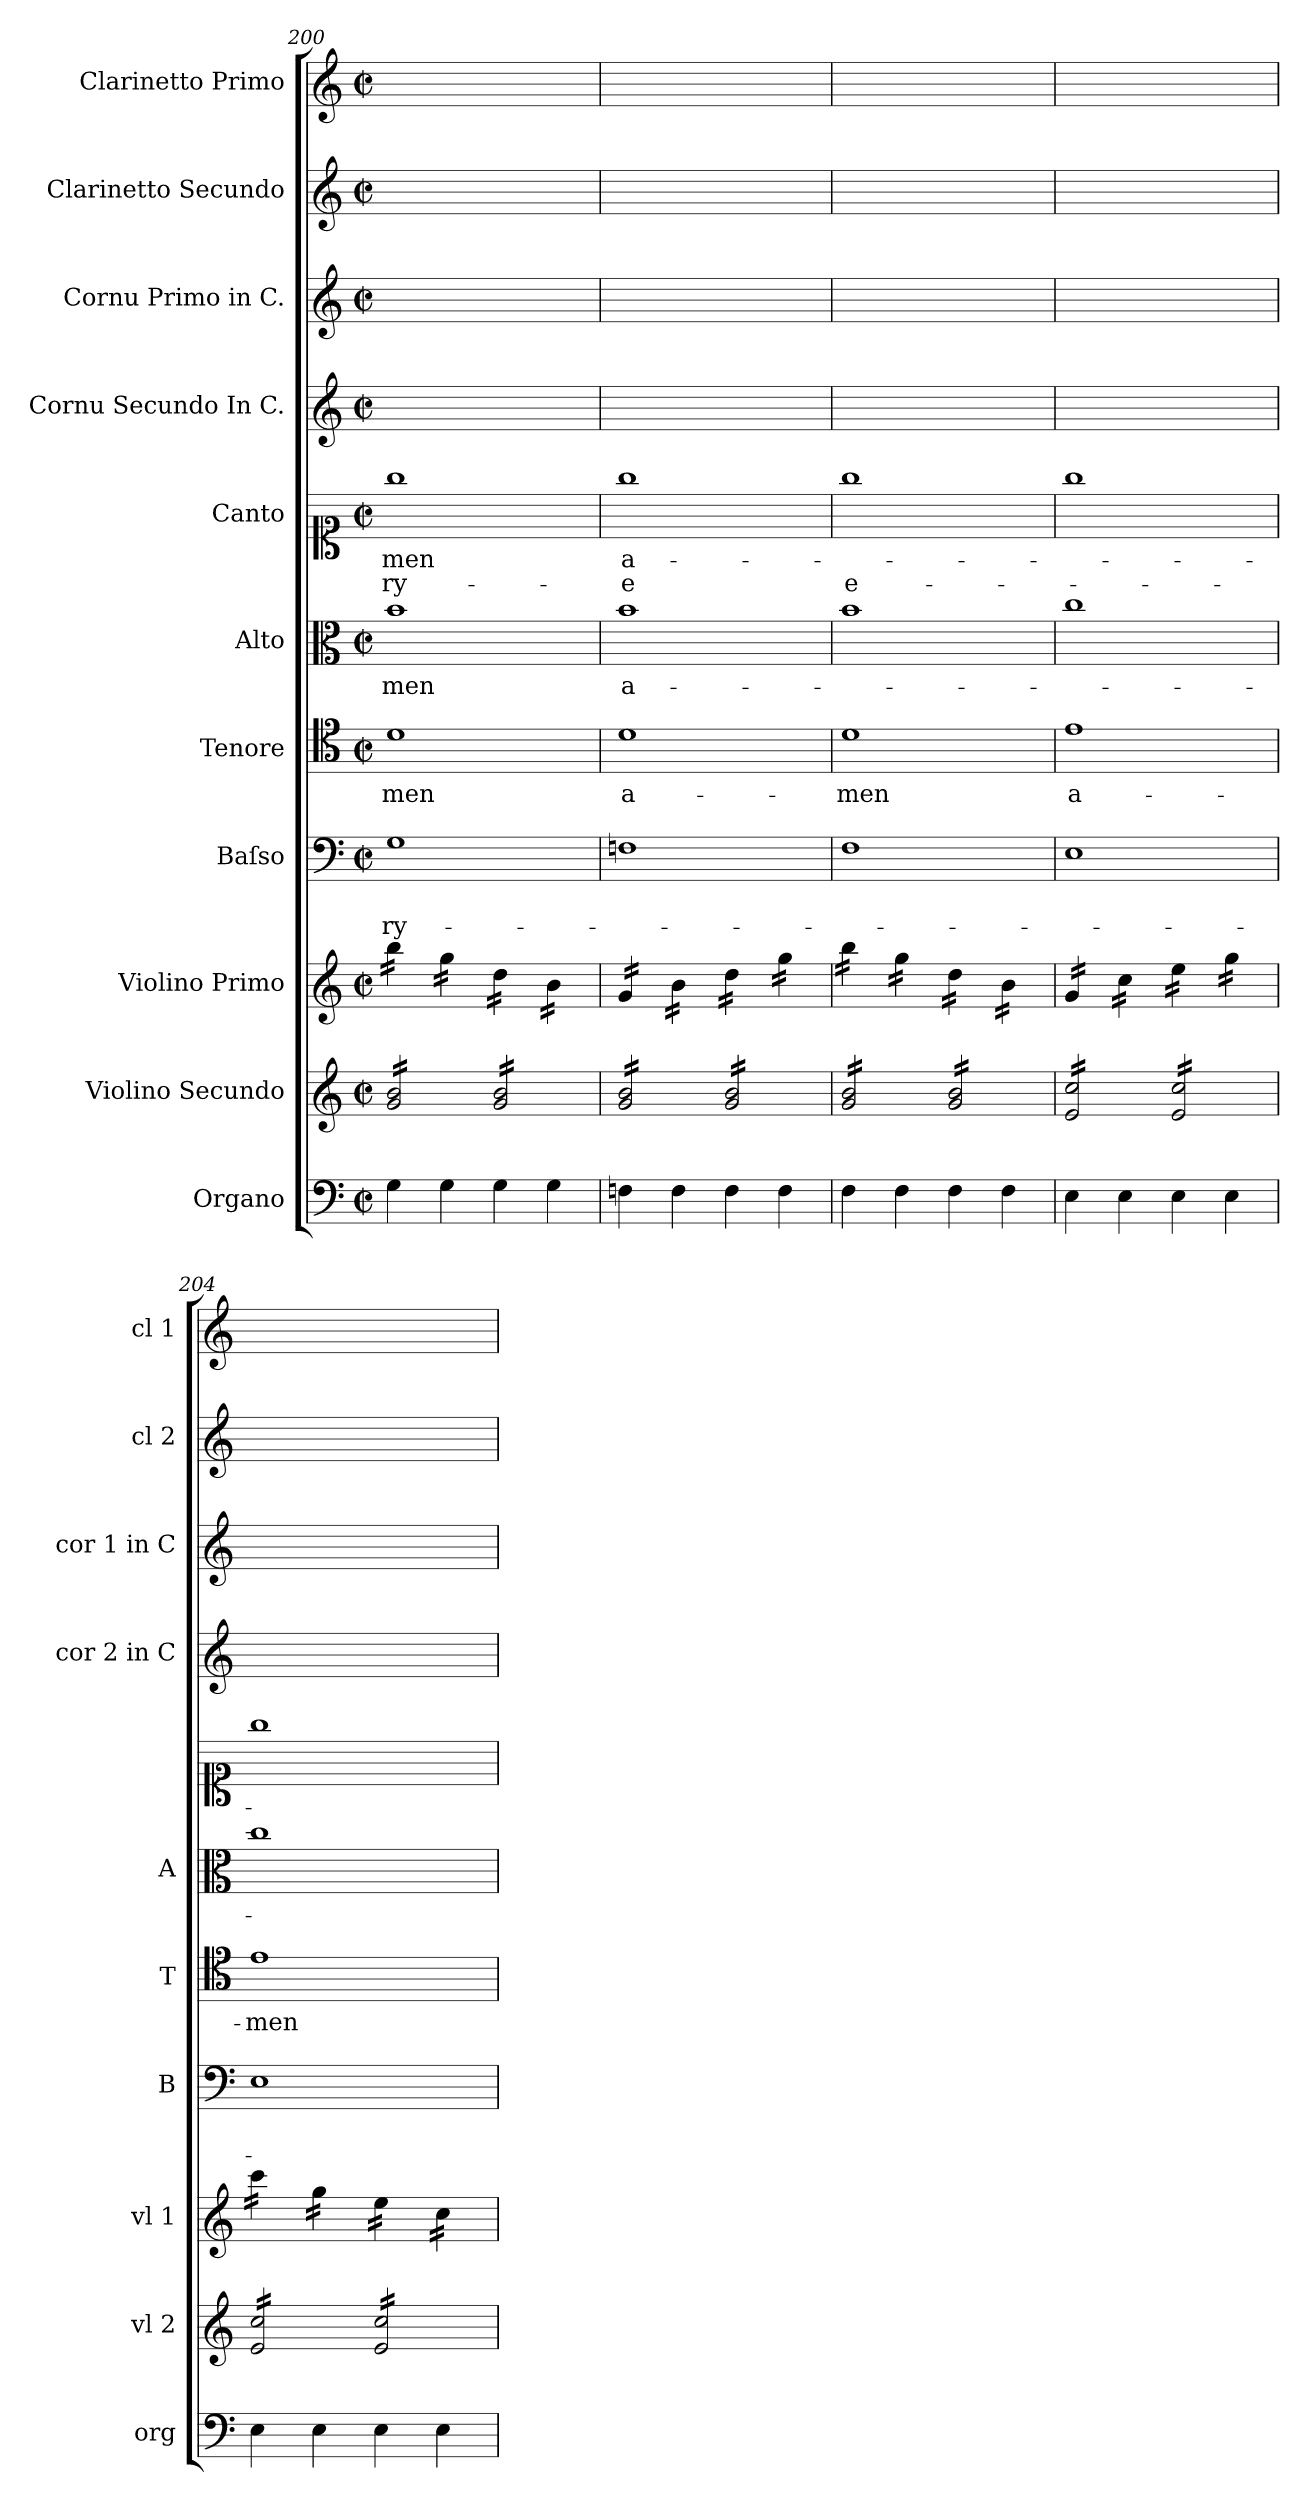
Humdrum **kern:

**kern	**kern	**kern	**kern	**text	**text	**kern	**text	**kern	**text	**kern	**text	**text	**kern	**kern	**kern	**kern
*part11	*part10	*part9	*part8	*part8	*part8	*part7	*part7	*part6	*part6	*part5	*part5	*part5	*part4	*part3	*part2	*part1
*staff11	*staff10	*staff9	*staff8	*staff8	*staff8	*staff7	*staff7	*staff6	*staff6	*staff5	*staff5	*staff5	*staff4	*staff3	*staff2	*staff1
*I"Organo	*I"Violino Secundo	*I"Violino Primo	*I"Baſso	*	*	*I"Tenore	*	*I"Alto	*	*I"Canto	*	*	*I"Cornu Secundo In C.	*I"Cornu Primo in C.	*I"Clarinetto Secundo	*I"Clarinetto Primo
*I'org	*I'vl 2	*I'vl 1	*I'B	*	*	*I'T	*	*I'A	*	*	*	*	*I'cor 2 in C	*I'cor 1 in C	*I'cl 2	*I'cl 1
*clefF4	*clefG2	*clefG2	*clefF4	*	*	*clefC4	*	*clefC3	*	*clefC1	*	*	*clefG2	*clefG2	*clefG2	*clefG2
*	*	*	*	*	*	*	*	*	*	*	*	*	*ITrd8c12	*ITrd8c12	*	*
*k[]	*k[]	*k[]	*k[]	*	*	*k[]	*	*k[]	*	*k[]	*	*	*k[]	*k[]	*k[]	*k[]
*C:	*C:	*C:	*C:	*	*	*C:	*	*C:	*	*C:	*	*	*C:	*C:	*C:	*C:
*M2/2	*M2/2	*M2/2	*M2/2	*	*	*M2/2	*	*M2/2	*	*M2/2	*	*	*M2/2	*M2/2	*M2/2	*M2/2
*met(c|)	*met(c|)	*met(c|)	*met(c|)	*	*	*met(c|)	*	*met(c|)	*	*met(c|)	*	*	*met(c|)	*met(c|)	*met(c|)	*met(c|)
=200	=200	=200	=200	=200	=200	=200	=200	=200	=200	=200	=200	=200	=200	=200	=200	=200
*	*tremolo	*	*	*	*	*	*	*	*	*	*	*	*	*	*	*
*	*	*tremolo	*	*	*	*	*	*	*	*	*	*	*	*	*	*
4G\	16g/ 16b/LL	16bb\LL	1G	.	-ry-	1d	-men	1b	-men	1gg	-men	-ry-	1Gyy	1Gyy	1byy	1ggyy
.	16g/ 16b/	16bb\	.	.	.	.	.	.	.	.	.	.	.	.	.	.
.	16g/ 16b/	16bb\	.	.	.	.	.	.	.	.	.	.	.	.	.	.
.	16g/ 16b/	16bb\JJ	.	.	.	.	.	.	.	.	.	.	.	.	.	.
4G\	16g/ 16b/	16gg\LL	.	.	.	.	.	.	.	.	.	.	.	.	.	.
.	16g/ 16b/	16gg\	.	.	.	.	.	.	.	.	.	.	.	.	.	.
.	16g/ 16b/	16gg\	.	.	.	.	.	.	.	.	.	.	.	.	.	.
.	16g/ 16b/JJ	16gg\JJ	.	.	.	.	.	.	.	.	.	.	.	.	.	.
4G\	16g/ 16b/LL	16dd\LL	.	.	.	.	.	.	.	.	.	.	.	.	.	.
.	16g/ 16b/	16dd\	.	.	.	.	.	.	.	.	.	.	.	.	.	.
.	16g/ 16b/	16dd\	.	.	.	.	.	.	.	.	.	.	.	.	.	.
.	16g/ 16b/	16dd\JJ	.	.	.	.	.	.	.	.	.	.	.	.	.	.
4G\	16g/ 16b/	16b\LL	.	.	.	.	.	.	.	.	.	.	.	.	.	.
.	16g/ 16b/	16b\	.	.	.	.	.	.	.	.	.	.	.	.	.	.
.	16g/ 16b/	16b\	.	.	.	.	.	.	.	.	.	.	.	.	.	.
.	16g/ 16b/JJ	16b\JJ	.	.	.	.	.	.	.	.	.	.	.	.	.	.
=201	=201	=201	=201	=201	=201	=201	=201	=201	=201	=201	=201	=201	=201	=201	=201	=201
!	!	!	!	!	!	!	!LO:LY:i	!	!	!	!	!	!	!	!	!
4Fn\	16g/ 16b/LL	16g/LL	1Fn	.	.	1d	a-	1b	a-	1gg	a-	-e	1Gyy	1Gyy	1byy	1ggyy
.	16g/ 16b/	16g/	.	.	.	.	.	.	.	.	.	.	.	.	.	.
.	16g/ 16b/	16g/	.	.	.	.	.	.	.	.	.	.	.	.	.	.
.	16g/ 16b/	16g/JJ	.	.	.	.	.	.	.	.	.	.	.	.	.	.
4F\	16g/ 16b/	16b\LL	.	.	.	.	.	.	.	.	.	.	.	.	.	.
.	16g/ 16b/	16b\	.	.	.	.	.	.	.	.	.	.	.	.	.	.
.	16g/ 16b/	16b\	.	.	.	.	.	.	.	.	.	.	.	.	.	.
.	16g/ 16b/JJ	16b\JJ	.	.	.	.	.	.	.	.	.	.	.	.	.	.
4F\	16g/ 16b/LL	16dd\LL	.	.	.	.	.	.	.	.	.	.	.	.	.	.
.	16g/ 16b/	16dd\	.	.	.	.	.	.	.	.	.	.	.	.	.	.
.	16g/ 16b/	16dd\	.	.	.	.	.	.	.	.	.	.	.	.	.	.
.	16g/ 16b/	16dd\JJ	.	.	.	.	.	.	.	.	.	.	.	.	.	.
4F\	16g/ 16b/	16gg\LL	.	.	.	.	.	.	.	.	.	.	.	.	.	.
.	16g/ 16b/	16gg\	.	.	.	.	.	.	.	.	.	.	.	.	.	.
.	16g/ 16b/	16gg\	.	.	.	.	.	.	.	.	.	.	.	.	.	.
.	16g/ 16b/JJ	16gg\JJ	.	.	.	.	.	.	.	.	.	.	.	.	.	.
=202	=202	=202	=202	=202	=202	=202	=202	=202	=202	=202	=202	=202	=202	=202	=202	=202
!	!	!	!	!	!	!	!LO:LY:i	!	!	!	!	!	!	!	!	!
4F\	16g/ 16b/LL	16bb\LL	1F	.	.	1d	-men	1b	.	1gg	.	e-	1Gyy	1Gyy	1byy	1ggyy
.	16g/ 16b/	16bb\	.	.	.	.	.	.	.	.	.	.	.	.	.	.
.	16g/ 16b/	16bb\	.	.	.	.	.	.	.	.	.	.	.	.	.	.
.	16g/ 16b/	16bb\JJ	.	.	.	.	.	.	.	.	.	.	.	.	.	.
4F\	16g/ 16b/	16gg\LL	.	.	.	.	.	.	.	.	.	.	.	.	.	.
.	16g/ 16b/	16gg\	.	.	.	.	.	.	.	.	.	.	.	.	.	.
.	16g/ 16b/	16gg\	.	.	.	.	.	.	.	.	.	.	.	.	.	.
.	16g/ 16b/JJ	16gg\JJ	.	.	.	.	.	.	.	.	.	.	.	.	.	.
4F\	16g/ 16b/LL	16dd\LL	.	.	.	.	.	.	.	.	.	.	.	.	.	.
.	16g/ 16b/	16dd\	.	.	.	.	.	.	.	.	.	.	.	.	.	.
.	16g/ 16b/	16dd\	.	.	.	.	.	.	.	.	.	.	.	.	.	.
.	16g/ 16b/	16dd\JJ	.	.	.	.	.	.	.	.	.	.	.	.	.	.
4F\	16g/ 16b/	16b\LL	.	.	.	.	.	.	.	.	.	.	.	.	.	.
.	16g/ 16b/	16b\	.	.	.	.	.	.	.	.	.	.	.	.	.	.
.	16g/ 16b/	16b\	.	.	.	.	.	.	.	.	.	.	.	.	.	.
.	16g/ 16b/JJ	16b\JJ	.	.	.	.	.	.	.	.	.	.	.	.	.	.
=203	=203	=203	=203	=203	=203	=203	=203	=203	=203	=203	=203	=203	=203	=203	=203	=203
!	!	!	!	!	!	!	!LO:LY:i	!	!	!	!	!	!	!	!	!
4E\	16e/ 16cc/LL	16g/LL	1E	.	.	1e	a-	1cc	.	1gg	.	.	1Gyy	1Gyy	1ccyy	1ggyy
.	16e/ 16cc/	16g/	.	.	.	.	.	.	.	.	.	.	.	.	.	.
.	16e/ 16cc/	16g/	.	.	.	.	.	.	.	.	.	.	.	.	.	.
.	16e/ 16cc/	16g/JJ	.	.	.	.	.	.	.	.	.	.	.	.	.	.
4E\	16e/ 16cc/	16cc\LL	.	.	.	.	.	.	.	.	.	.	.	.	.	.
.	16e/ 16cc/	16cc\	.	.	.	.	.	.	.	.	.	.	.	.	.	.
.	16e/ 16cc/	16cc\	.	.	.	.	.	.	.	.	.	.	.	.	.	.
.	16e/ 16cc/JJ	16cc\JJ	.	.	.	.	.	.	.	.	.	.	.	.	.	.
4E\	16e/ 16cc/LL	16ee\LL	.	.	.	.	.	.	.	.	.	.	.	.	.	.
.	16e/ 16cc/	16ee\	.	.	.	.	.	.	.	.	.	.	.	.	.	.
.	16e/ 16cc/	16ee\	.	.	.	.	.	.	.	.	.	.	.	.	.	.
.	16e/ 16cc/	16ee\JJ	.	.	.	.	.	.	.	.	.	.	.	.	.	.
4E\	16e/ 16cc/	16gg\LL	.	.	.	.	.	.	.	.	.	.	.	.	.	.
.	16e/ 16cc/	16gg\	.	.	.	.	.	.	.	.	.	.	.	.	.	.
.	16e/ 16cc/	16gg\	.	.	.	.	.	.	.	.	.	.	.	.	.	.
.	16e/ 16cc/JJ	16gg\JJ	.	.	.	.	.	.	.	.	.	.	.	.	.	.
=204	=204	=204	=204	=204	=204	=204	=204	=204	=204	=204	=204	=204	=204	=204	=204	=204
!	!	!	!	!	!	!	!LO:LY:i	!	!	!	!	!	!	!	!	!
4E\	16e/ 16cc/LL	16ccc\LL	1E	.	.	1e	-men	1cc	.	1gg	.	.	1Gyy	1Gyy	1ccyy	1ggyy
.	16e/ 16cc/	16ccc\	.	.	.	.	.	.	.	.	.	.	.	.	.	.
.	16e/ 16cc/	16ccc\	.	.	.	.	.	.	.	.	.	.	.	.	.	.
.	16e/ 16cc/	16ccc\JJ	.	.	.	.	.	.	.	.	.	.	.	.	.	.
4E\	16e/ 16cc/	16gg\LL	.	.	.	.	.	.	.	.	.	.	.	.	.	.
.	16e/ 16cc/	16gg\	.	.	.	.	.	.	.	.	.	.	.	.	.	.
.	16e/ 16cc/	16gg\	.	.	.	.	.	.	.	.	.	.	.	.	.	.
.	16e/ 16cc/JJ	16gg\JJ	.	.	.	.	.	.	.	.	.	.	.	.	.	.
4E\	16e/ 16cc/LL	16ee\LL	.	.	.	.	.	.	.	.	.	.	.	.	.	.
.	16e/ 16cc/	16ee\	.	.	.	.	.	.	.	.	.	.	.	.	.	.
.	16e/ 16cc/	16ee\	.	.	.	.	.	.	.	.	.	.	.	.	.	.
.	16e/ 16cc/	16ee\JJ	.	.	.	.	.	.	.	.	.	.	.	.	.	.
4E\	16e/ 16cc/	16cc\LL	.	.	.	.	.	.	.	.	.	.	.	.	.	.
.	16e/ 16cc/	16cc\	.	.	.	.	.	.	.	.	.	.	.	.	.	.
.	16e/ 16cc/	16cc\	.	.	.	.	.	.	.	.	.	.	.	.	.	.
.	16e/ 16cc/JJ	16cc\JJ	.	.	.	.	.	.	.	.	.	.	.	.	.	.
*	*	*Xtremolo	*	*	*	*	*	*	*	*	*	*	*	*	*	*
*	*Xtremolo	*	*	*	*	*	*	*	*	*	*	*	*	*	*	*
=	=	=	=	=	=	=	=	=	=	=	=	=	=	=	=	=
*-	*-	*-	*-	*-	*-	*-	*-	*-	*-	*-	*-	*-	*-	*-	*-	*-
